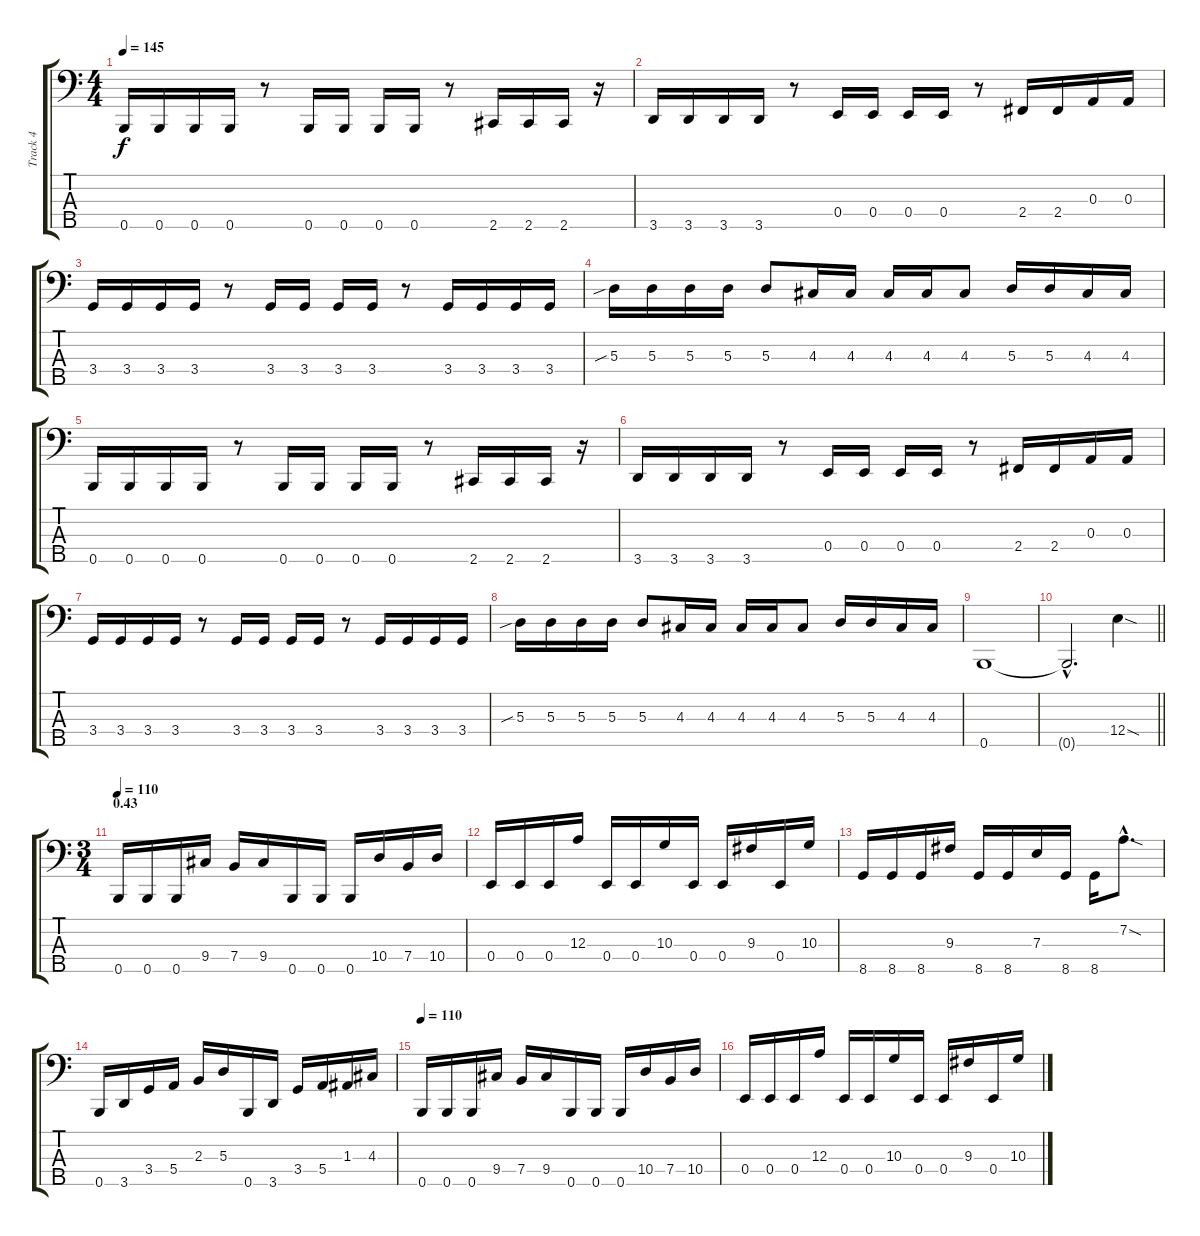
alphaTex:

\track ("Track 4" "Track 4") {instrument electricbassfinger}
\staff {score tabs}
\tuning (G2 D2 A1 E1 B0) {hide}
\ts (4 4)
\tempo 145
\clef f4
\ks c
0.5.16{dy f} 0.5.16 0.5.16 0.5.16 r.8 0.5.16 0.5.16 0.5.16 0.5.16 r.8 2.5.16 2.5.16 2.5.16 r.16 |
3.5.16 3.5.16 3.5.16 3.5.16 r.8 0.4.16 0.4.16 0.4.16 0.4.16 r.8 2.4.16 2.4.16 0.3.16 0.3.16 |
3.4.16 3.4.16 3.4.16 3.4.16 r.8 3.4.16 3.4.16 3.4.16 3.4.16 r.8 3.4.16 3.4.16 3.4.16 3.4.16 |
5.3{sib}.16 5.3.16 5.3.16 5.3.16 5.3.8 4.3.16 4.3.16 4.3.16 4.3.16 4.3.8 5.3.16 5.3.16 4.3.16 4.3.16 |
0.5.16 0.5.16 0.5.16 0.5.16 r.8 0.5.16 0.5.16 0.5.16 0.5.16 r.8 2.5.16 2.5.16 2.5.16 r.16 |
3.5.16 3.5.16 3.5.16 3.5.16 r.8 0.4.16 0.4.16 0.4.16 0.4.16 r.8 2.4.16 2.4.16 0.3.16 0.3.16 |
3.4.16 3.4.16 3.4.16 3.4.16 r.8 3.4.16 3.4.16 3.4.16 3.4.16 r.8 3.4.16 3.4.16 3.4.16 3.4.16 |
5.3{sib}.16 5.3.16 5.3.16 5.3.16 5.3.8 4.3.16 4.3.16 4.3.16 4.3.16 4.3.8 5.3.16 5.3.16 4.3.16 4.3.16 |
0.5.1 |
\barLineRight lightlight
0.5{hac t}.2{d} 12.4{sod}.4 |
\ts (3 4)
\section ("" "0.43")
\tempo 110
0.5.16 0.5.16 0.5.16 9.4.16 7.4.16 9.4.16 0.5.16 0.5.16 0.5.16 10.4.16 7.4.16 10.4.16 |
0.4.16 0.4.16 0.4.16 12.3.16 0.4.16 0.4.16 10.3.16 0.4.16 0.4.16 9.3.16 0.4.16 10.3.16 |
8.5.16 8.5.16 8.5.16 9.3.16 8.5.16 8.5.16 7.3.16 8.5.16 8.5.16 7.2{sod hac}.8{d} |
0.5.16 3.5.16 3.4.16 5.4.16 2.3.16 5.3.16 0.5.16 3.5.16 3.4.16 5.4.16 1.3.16 4.3.16 |
\tempo 110
0.5.16 0.5.16 0.5.16 9.4.16 7.4.16 9.4.16 0.5.16 0.5.16 0.5.16 10.4.16 7.4.16 10.4.16 |
0.4.16 0.4.16 0.4.16 12.3.16 0.4.16 0.4.16 10.3.16 0.4.16 0.4.16 9.3.16 0.4.16 10.3.16
